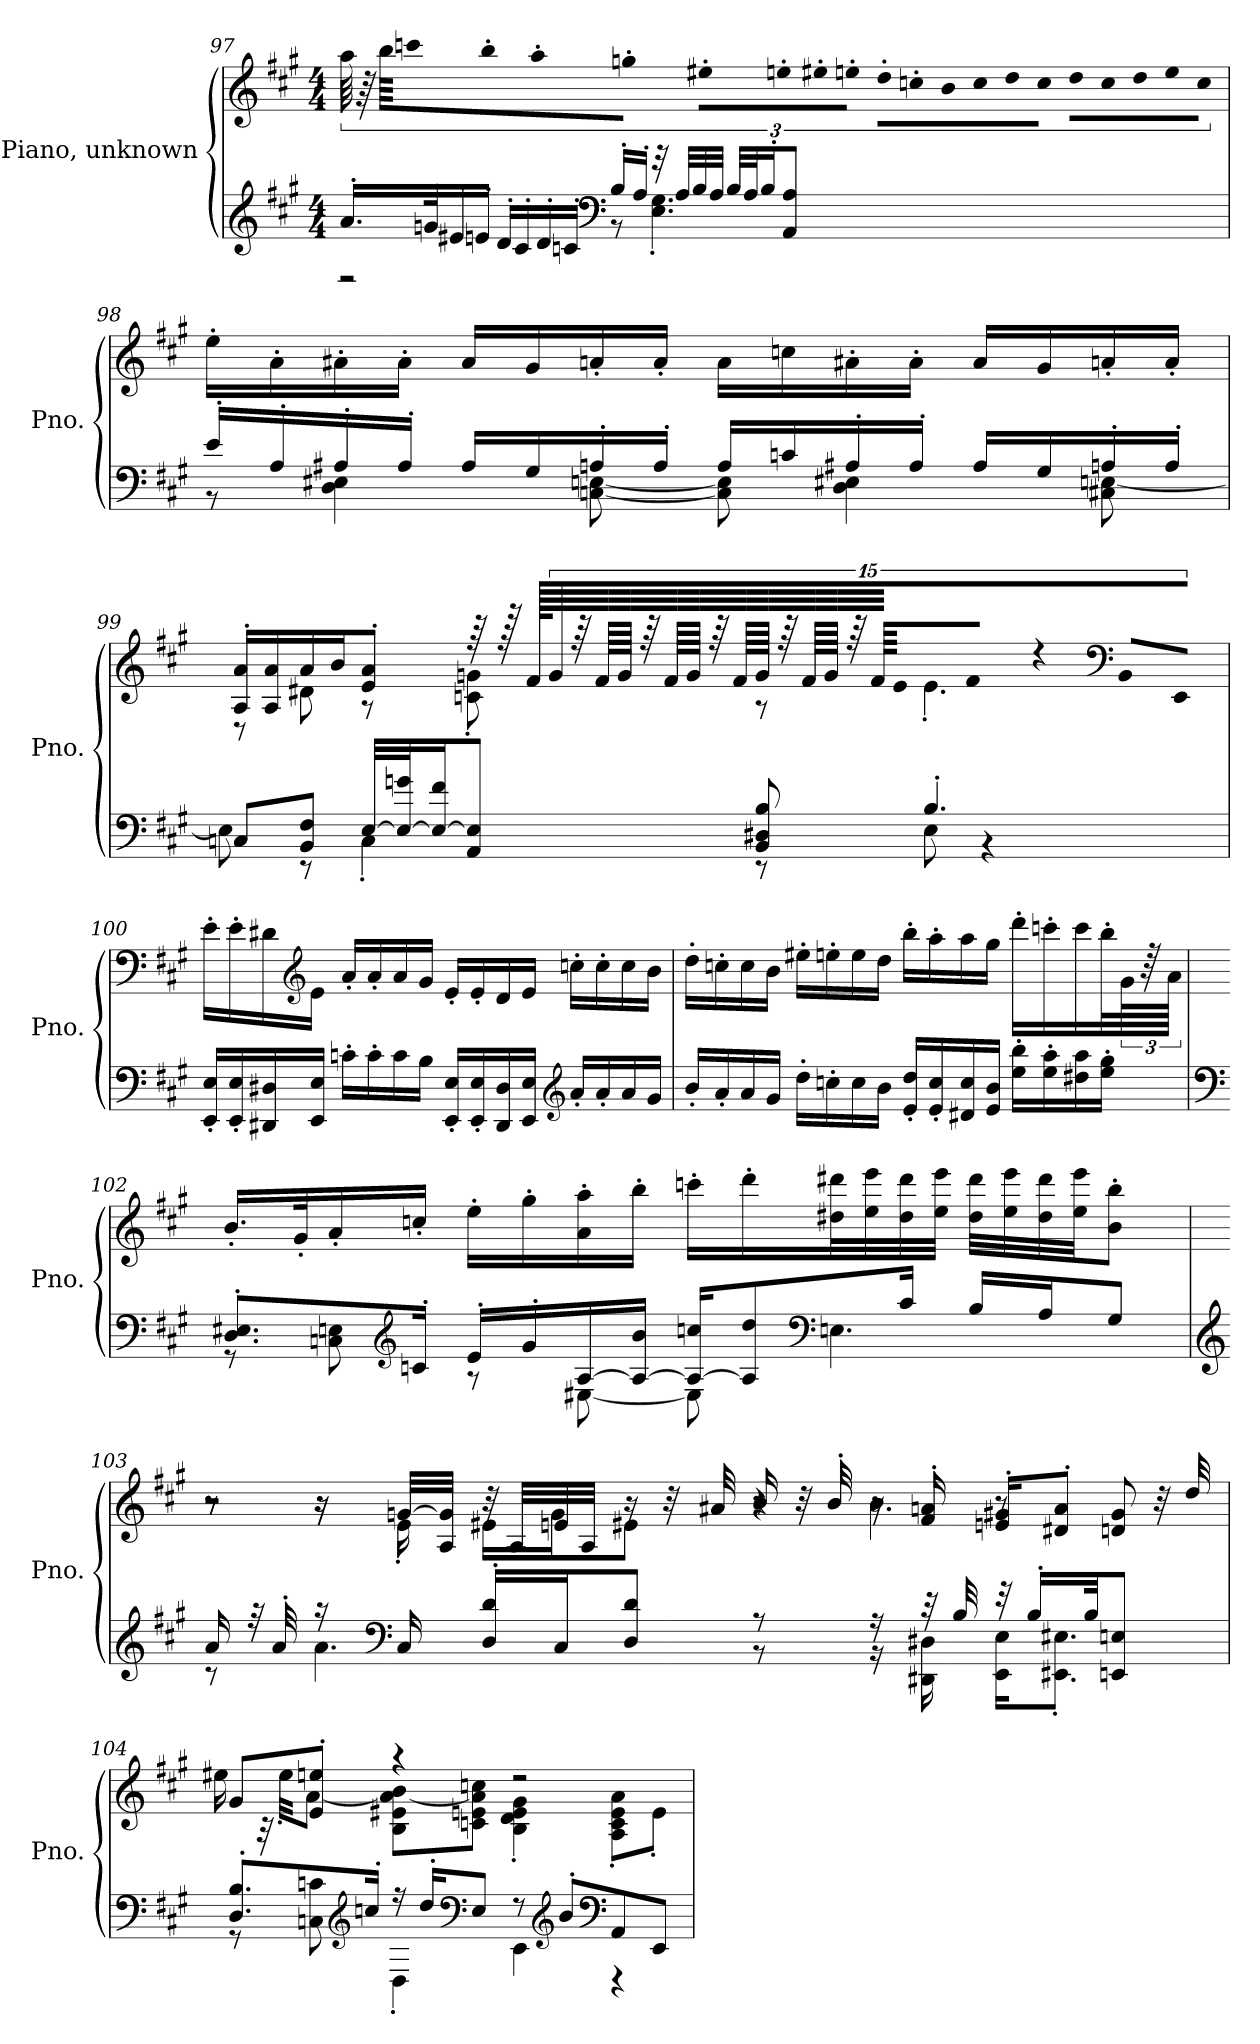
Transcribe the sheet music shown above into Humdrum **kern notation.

**kern	**kern
*part1	*part1
*staff2	*staff1
*I"Piano, unknown	*
*I'Pno.	*
!!LO:LB:g=z
*clefG2	*clefG2
*k[f#c#g#]	*k[f#c#g#]
*M4/4	*M4/4
=97	=97
*^	*
16.a'/LL	2r	96aa\
.	.	96r
.	.	96bb\KKLL
.	.	16cccn\
32gn'/K	.	32bb'\K
16e#X'/	.	16aa'\
16en'/JJ	.	16ggn'\JJ
16d'/LL	.	16ee#X'\LL
16c#'/	.	16een'\
16d'/	.	16ee#X'\
16cn'/JJ	.	16een'\JJ
*clefF4	*	*
16B'/LL	8r	16dd'\LL
16A'/JJ	.	16ccn'\
32r	4.E\' 4.G#\'	32b\L
32A/LLL	.	32cc\
32B/	.	32dd\
32A/JJJ	.	32cc\JJJ
32B/LLL	.	32dd\LLL
32A/J	.	32cc\
16B'/J	.	32dd\
.	.	32ee\JJ
8AA/ 8A/J	.	8cc\J
!!LO:LB:g=z
=98	=98	=98
16e'/LL	8r	16ee'\LL
16A'/	.	16a'\
16A#X'/	4D\ 4E#X\	16a#X'\
16A#'/JJ	.	16a#'\JJ
16A#/LL	.	16a#/LL
16G#/	.	16g#/
16An'/	[8Cn\ [8En\	16an'/
16A'/JJ	.	16a'/JJ
16A/LL	8C\] 8E\]	16a\LL
16cn/	.	16ccn\
16A#X'/	4D\ 4E#X\	16a#X'\
16A#'/JJ	.	16a#'\JJ
16A#/LL	.	16a#/LL
16G#/	.	16g#/
16An'/	8C#X\ [8En\	16an'/
16A'/JJ	.	16a'/JJ
!!LO:PB:g=z
=99	=99	=99
*	*	*^
8Cn/L	8E\]	16A/' 16a/'LL	8r
.	.	16A/ 16a/	.
8BB/ 8F#/J	8r	16a/	8d#X\
.	.	16b/J	.
[32E/LLL	4C'\	8e/' 8a/'J	8r
32E/_ 32gn/J	.	.	.
16E/_ 16f#/J	.	.	.
8AA/ 8E/]J	.	64r	8cn\' 8gn\'
.	.	128r	.
.	.	128f#/KLLLL	.
.	.	96g/JJJJ	.
.	.	96r	.
.	.	96f#/LLLL	.
.	.	96g/JJJJ	.
.	.	96r	.
.	.	96f#/LLLL	.
.	.	96g/JJJJ	.
.	.	96r	.
.	.	96f#/LLLL	.
8BB/ 8D#X/ 8B/	8r	96g/JJJJ	8r
.	.	96r	.
.	.	96f#/LLLL	.
.	.	96g/JJJJ	.
.	.	96r	.
.	.	96f#/KLLL	.
.	.	32e/	.
.	.	32f#/JJJ	.
4.B'/	8E\	8r	4.e'\
*	*	*clefF4	*
.	4r	8BB/L	.
.	.	8EE/J	.
*v	*v	*	*
*	*v	*v
!!LO:LB:g=z
=100	=100
16EE/' 16E/'LL	16e'\LL
16EE/' 16E/'	16e'\
16DD#X/ 16D#X/	16d#X\
*	*clefG2
16EE/ 16E/JJ	16e\JJ
16cn'\LL	16a'/LL
16c'\	16a'/
16c\	16a/
16B\JJ	16g#/JJ
16EE/' 16E/'LL	16e'/LL
16EE/' 16E/'	16e'/
16DD#/ 16D#/	16d#/
16EE/ 16E/JJ	16e/JJ
*clefG2	*
16a'/LL	16ccn'\LL
16a'/	16cc'\
16a/	16cc\
16g#/JJ	16b\JJ
!!LO:LB:g=z
=101	=101
16b'/LL	16dd'\LL
16a'/	16ccn'\
16a/	16cc\
16g#/JJ	16b\JJ
16dd'\LL	16ee#X'\LL
16ccn'\	16een'\
16cc\	16ee\
16b\JJ	16dd\JJ
16e/' 16dd/'LL	16bb'\LL
16e/' 16cc/'	16aa'\
16d#X/ 16cc/	16aa\
16e/ 16b/JJ	16gg#\JJ
16ee\' 16bb\'LL	16ddd'\LL
16ee\' 16aa\'	16cccn'\
16dd#X\ 16aa\	16ccc\
16ee\' 16gg#\'JJ	32bb'\L
.	96g#\JJJk
.	96r
.	96a/
!!LO:LB:g=z
=102	=102
*clefF4	*
*^	*
8.D/' 8.E#X/'L	8r	16.b'/LL
.	.	32g#'/K
.	8Cn\ 8En\	16a'/
*clefG2	*	*
16cn'/Jk	.	16ccn'/JJ
16e'/LL	8r	16ee'\LL
16g#'/	.	16gg#'\
[16A/	[8E#X\	16a\' 16aa\'
16A/_ 16b/JJ	.	16bb'\JJ
16A/_ 16ccn/KL	8E#\]	16cccn'\LL
8A/] 8dd/	.	16ddd'\
*clefF4	*	*
.	4.En\	32dd#X\ 32ddd#X\L
.	.	32ee\ 32eee\
16c/Jk	.	32dd#\ 32ddd#\
.	.	32ee\ 32eee\JJJ
16B/LL	.	32dd#\ 32ddd#\LLL
.	.	32ee\ 32eee\
16A/J	.	32dd#\ 32ddd#\
.	.	32ee\ 32eee\JJ
8G#/J	.	8b\' 8bb\'J
!!LO:LB:g=z
=103	=103	=103
*clefG2	*	*
*	*	*^
*	*	*	*^
16a/	8r	8r	8r	2r
32r	.	.	.	.
32a'/	.	.	.	.
16r	4.a\	16r	16r	.
*clefF4	*	*	*	*
16C#/	.	[32gn/LLL	16e'\	.
.	.	32A/ 32g/]JJJ	.	.
16D/' 16d/'LL	.	32r	16e#X\LL	.
.	.	32A/LLL	.	.
16C#/J	.	32en/	16g\J	.
.	.	32A/JJJ	.	.
8D/ 8d/J	.	16r	8e#X\J	.
.	.	32r	.	.
.	.	32a#X/	.	.
8r	8r	16b/	8r	4r
.	.	32r	.	.
.	.	32b'/	.	.
16r	16r	16r	4.b\	.
32r	16DD#X\ 16D#X\	16f#/' 16an/'	.	.
32B/	.	.	.	.
32r	16EE\ 16E\KL	16en/' 16g#X/'KL	.	8r
16B'/LL	.	.	.	.
.	8.EE#X\' 8.E#X\'J	8d#X/' 8a/'J	.	.
32B/JK	.	.	.	.
8EEn/ 8En/J	.	.	.	8dn/ 8g#/
.	.	32r	.	.
.	.	32dd/	.	.
*	*	*	*v	*v
!!LO:LB:g=z
=104	=104	=104	=104
8.D/' 8.B/'L	8r	8g#/L	16ee#X\
.	.	.	32r
.	.	.	32ee#'\KKL
.	8Cn\ 8cn\	8e/' 8een/'J	[8a\J
*clefG2	*	*	*
16ccn'/Jk	.	.	.
16r	4D'\	4r	8B\ 8e#X\ 8a\_ 8b\L
16dd'/KL	.	.	.
*clefF4	*	*	*
8E/J	.	.	8cn\ 8en\ 8a\] 8ccn\J
8r	4EE\	2r	4B\' 4d\' 4e\' 4g#\'
*clefG2	*	*	*
8b'/L	.	.	.
*clefF4	*	*	*
8AA/	4r	.	8A\' 8c\' 8e\' 8a\'L
8EE/J	.	.	8e'\J
*v	*v	*	*
*	*v	*v
=	=
*-	*-
